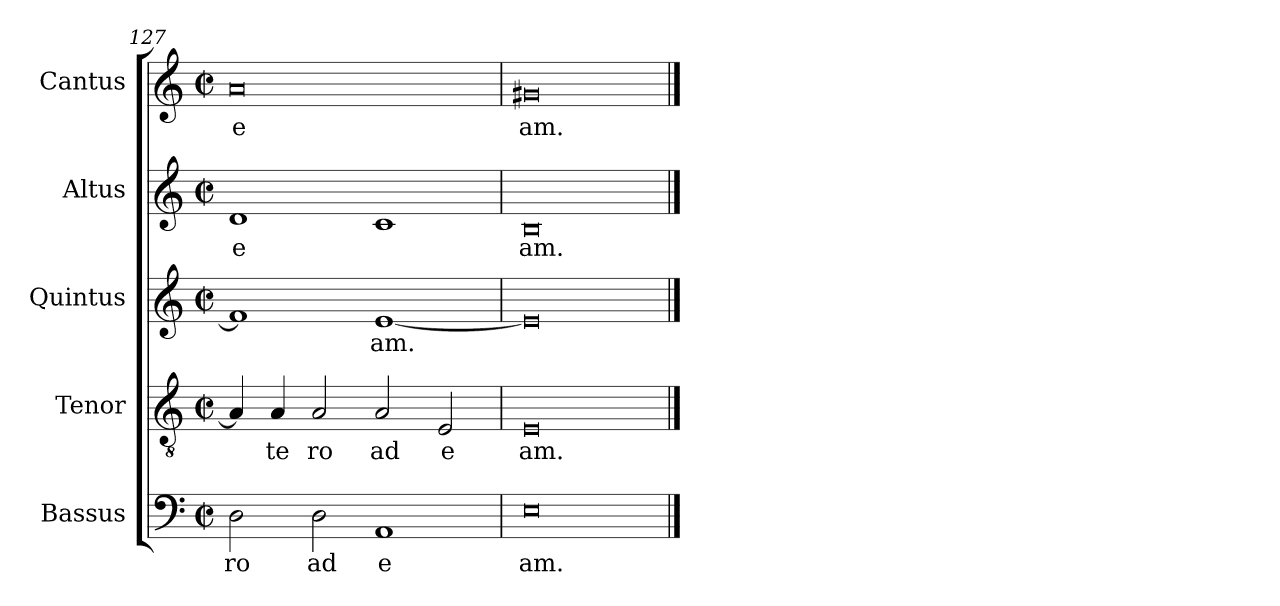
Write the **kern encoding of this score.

**kern	**text	**kern	**text	**kern	**text	**kern	**text	**kern	**text
*part5	*part5	*part4	*part4	*part3	*part3	*part2	*part2	*part1	*part1
*staff5	*staff5	*staff4	*staff4	*staff3	*staff3	*staff2	*staff2	*staff1	*staff1
*I"Bassus	*	*I"Tenor	*	*I"Quintus	*	*I"Altus	*	*I"Cantus	*
*clefF4	*	*clefGv2	*	*clefG2	*	*clefG2	*	*clefG2	*
*k[]	*	*k[]	*	*k[]	*	*k[]	*	*k[]	*
*C:	*	*C:	*	*C:	*	*C:	*	*C:	*
*M2/2	*	*M2/2	*	*M2/2	*	*M2/2	*	*M2/2	*
*met(c|)	*	*met(c|)	*	*met(c|)	*	*met(c|)	*	*met(c|)	*
=127	=127	=127	=127	=127	=127	=127	=127	=127	=127
!	!LO:LY:b:cj	!	!LO:LY:b:cj	!	!LO:LY:b:cj	!	!LO:LY:b:cj	!	!LO:LY:b:cj
2D\	ro	4A/]	.	1f]	.	1d	e-	0a	e
!	!	!	!LO:LY:b:cj	!	!	!	!	!	!
.	.	4A/	te	.	.	.	.	.	.
!	!LO:LY:b:cj	!	!LO:LY:b:cj	!	!	!	!	!	!
2D\	ad	2A/	ro	.	.	.	.	.	.
!	!LO:LY:b:cj	!	!LO:LY:b:cj	!	!LO:LY:b:cj	!	!LO:LY:b:cj	!	!
1AA	e	2A/	ad	[<1e	am.	1c	--	.	.
!	!	!	!LO:LY:b:cj	!	!	!	!	!	!
.	.	2E/	e	.	.	.	.	.	.
=128	=128	=128	=128	=128	=128	=128	=128	=128	=128
!	!LO:LY:b:cj	!	!LO:LY:b:cj	!	!LO:LY:b:cj	!	!LO:LY:b:cj	!	!LO:LY:b:cj
0E	am.	0E	am.	0e]	.	0B	-am.	0g#X	am.
==	==	==	==	==	==	==	==	==	==
*-	*-	*-	*-	*-	*-	*-	*-	*-	*-
